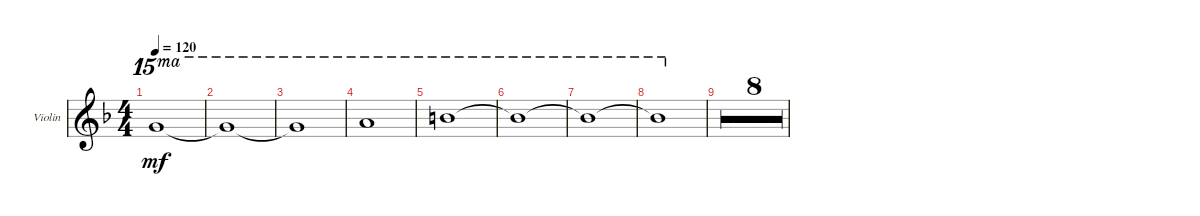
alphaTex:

\defaultSystemsLayout 4
\bracketExtendMode groupsimilarinstruments
\multiBarRest
\firstSystemTrackNameOrientation horizontal
\otherSystemsTrackNameOrientation horizontal
\track ("Violin" "Violin") {multiBarRest instrument violin}
\staff {score}
\tuning (E5 A4 D4 G3)
\ts (4 4)
\tempo 120
\clef g2
\ks dminor
15.1.1{ot 15ma dy mf} |
15.1{t}.1{ot 15ma} |
15.1{t}.1{ot 15ma} |
17.1.1{ot 15ma} |
19.1.1{ot 15ma} |
19.1{t}.1{ot 15ma} |
19.1{t}.1{ot 15ma} |
19.1{t}.1{ot 15ma} |
r.1 |
r.1 |
r.1 |
r.1 |
r.1 |
r.1 |
r.1 |
r.1
